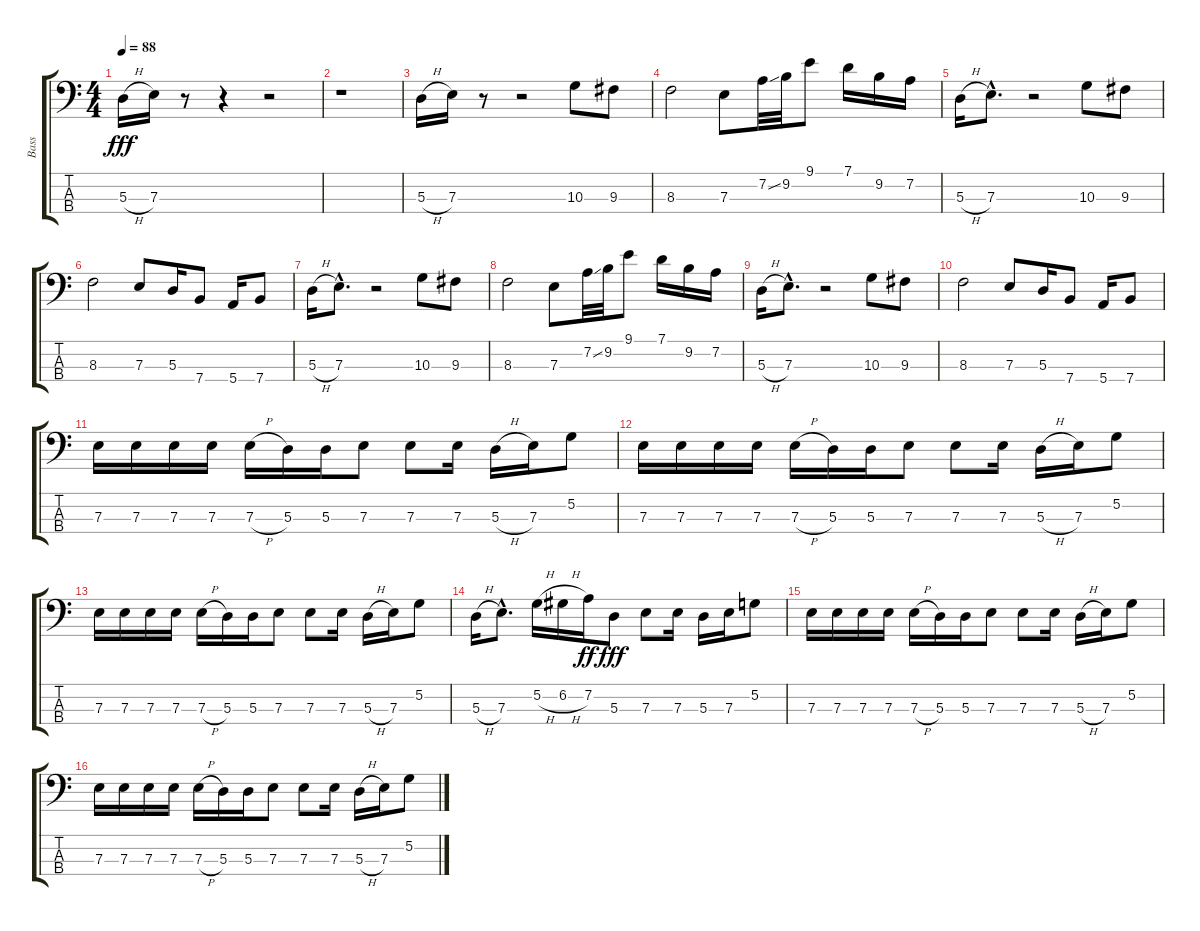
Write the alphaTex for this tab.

\track ("Bass" "Bass") {instrument electricbassfinger}
\staff {score tabs}
\tuning (G2 D2 A1 E1) {hide}
\ts (4 4)
\tempo 88
\clef f4
\ks c
5.3{h}.16{dy fff} 7.3.16 r.8 r.4 r.2 |
r.1 |
5.3{h}.16 7.3.16 r.8 r.2 10.3.8 9.3.8 |
8.3.2 7.3.8 7.2{ss}.32 9.2.32 9.1.8 7.1.16 9.2.16 7.2.16 |
5.3{h}.16 7.3{hac}.8{d} r.2 10.3.8 9.3.8 |
8.3.2 7.3.8 5.3.16 7.4.8 5.4.16 7.4.8 |
5.3{h}.16 7.3{hac}.8{d} r.2 10.3.8 9.3.8 |
8.3.2 7.3.8 7.2{ss}.32 9.2.32 9.1.8 7.1.16 9.2.16 7.2.16 |
5.3{h}.16 7.3{hac}.8{d} r.2 10.3.8 9.3.8 |
8.3.2 7.3.8 5.3.16 7.4.8 5.4.16 7.4.8 |
7.3.16 7.3.16 7.3.16 7.3.16 7.3{h}.16 5.3.16 5.3.16 7.3.8 7.3.8 7.3.16 5.3{h}.16 7.3.16 5.2.8 |
7.3.16 7.3.16 7.3.16 7.3.16 7.3{h}.16 5.3.16 5.3.16 7.3.8 7.3.8 7.3.16 5.3{h}.16 7.3.16 5.2.8 |
7.3.16 7.3.16 7.3.16 7.3.16 7.3{h}.16 5.3.16 5.3.16 7.3.8 7.3.8 7.3.16 5.3{h}.16 7.3.16 5.2.8 |
5.3{h}.16 7.3{hac}.8{d} 5.2{h}.16 6.2{h}.16 7.2.16{dy ff} 5.3.8{dy fff} 7.3.8 7.3.16 5.3.16 7.3.16 5.2.8 |
7.3.16 7.3.16 7.3.16 7.3.16 7.3{h}.16 5.3.16 5.3.16 7.3.8 7.3.8 7.3.16 5.3{h}.16 7.3.16 5.2.8 |
7.3.16 7.3.16 7.3.16 7.3.16 7.3{h}.16 5.3.16 5.3.16 7.3.8 7.3.8 7.3.16 5.3{h}.16 7.3.16 5.2.8
